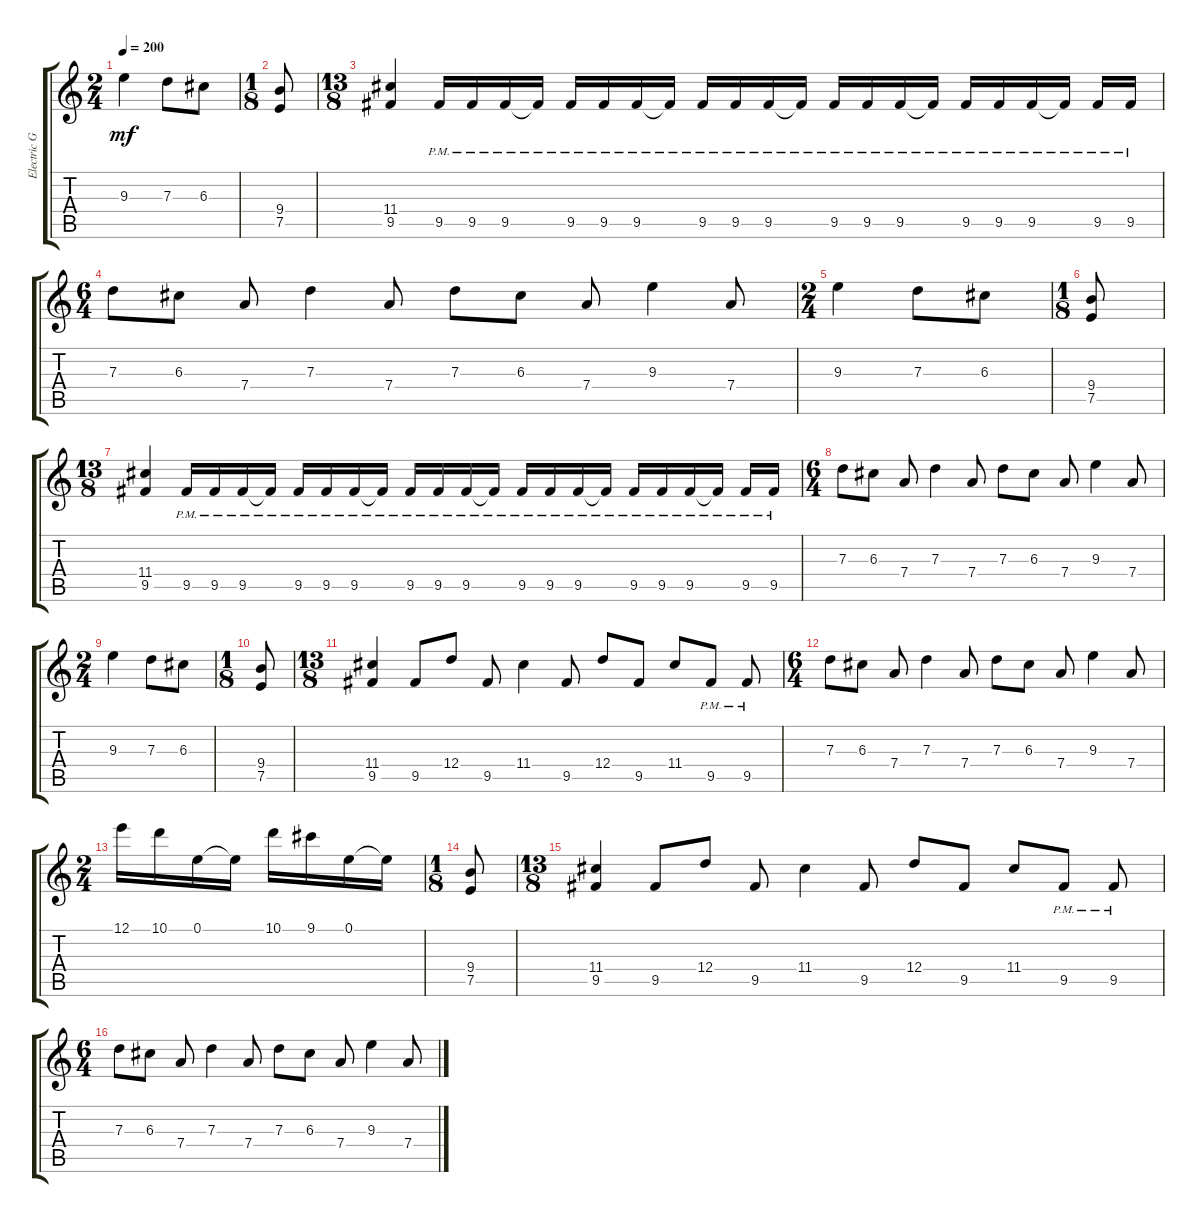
\track ("Electric Guitar 1" "Electric G") {instrument distortionguitar}
\staff {score tabs}
\tuning (E4 B3 G3 D3 A2 E2) {hide}
\ts (2 4)
\tempo 200
\clef g2
\ks c
9.3.4{dy mf} 7.3.8 6.3.8 |
\ts (1 8)
(9.4 7.5).8 |
\ts (13 8)
(11.4 9.5).4 9.5{pm}.16 9.5{pm}.16 9.5{pm}.16 9.5{pm t}.16 9.5{pm}.16 9.5{pm}.16 9.5{pm}.16 9.5{pm t}.16 9.5{pm}.16 9.5{pm}.16 9.5{pm}.16 9.5{pm t}.16 9.5{pm}.16 9.5{pm}.16 9.5{pm}.16 9.5{pm t}.16 9.5{pm}.16 9.5{pm}.16 9.5{pm}.16 9.5{pm t}.16 9.5{pm}.16 9.5{pm}.16 |
\ts (6 4)
7.3.8 6.3.8 7.4.8 7.3.4 7.4.8 7.3.8 6.3.8 7.4.8 9.3.4 7.4.8 |
\ts (2 4)
9.3.4 7.3.8 6.3.8 |
\ts (1 8)
(9.4 7.5).8 |
\ts (13 8)
(11.4 9.5).4 9.5{pm}.16 9.5{pm}.16 9.5{pm}.16 9.5{pm t}.16 9.5{pm}.16 9.5{pm}.16 9.5{pm}.16 9.5{pm t}.16 9.5{pm}.16 9.5{pm}.16 9.5{pm}.16 9.5{pm t}.16 9.5{pm}.16 9.5{pm}.16 9.5{pm}.16 9.5{pm t}.16 9.5{pm}.16 9.5{pm}.16 9.5{pm}.16 9.5{pm t}.16 9.5{pm}.16 9.5{pm}.16 |
\ts (6 4)
7.3.8 6.3.8 7.4.8 7.3.4 7.4.8 7.3.8 6.3.8 7.4.8 9.3.4 7.4.8 |
\ts (2 4)
9.3.4 7.3.8 6.3.8 |
\ts (1 8)
(9.4 7.5).8 |
\ts (13 8)
(11.4 9.5).4 9.5.8 12.4.8 9.5.8 11.4.4 9.5.8 12.4.8 9.5.8 11.4.8 9.5{pm}.8 9.5{pm}.8 |
\ts (6 4)
7.3.8 6.3.8 7.4.8 7.3.4 7.4.8 7.3.8 6.3.8 7.4.8 9.3.4 7.4.8 |
\ts (2 4)
12.1.16 10.1.16 0.1.16 0.1{t}.16 10.1.16 9.1.16 0.1.16 0.1{t}.16 |
\ts (1 8)
(9.4 7.5).8 |
\ts (13 8)
(11.4 9.5).4 9.5.8 12.4.8 9.5.8 11.4.4 9.5.8 12.4.8 9.5.8 11.4.8 9.5{pm}.8 9.5{pm}.8 |
\ts (6 4)
7.3.8 6.3.8 7.4.8 7.3.4 7.4.8 7.3.8 6.3.8 7.4.8 9.3.4 7.4.8
